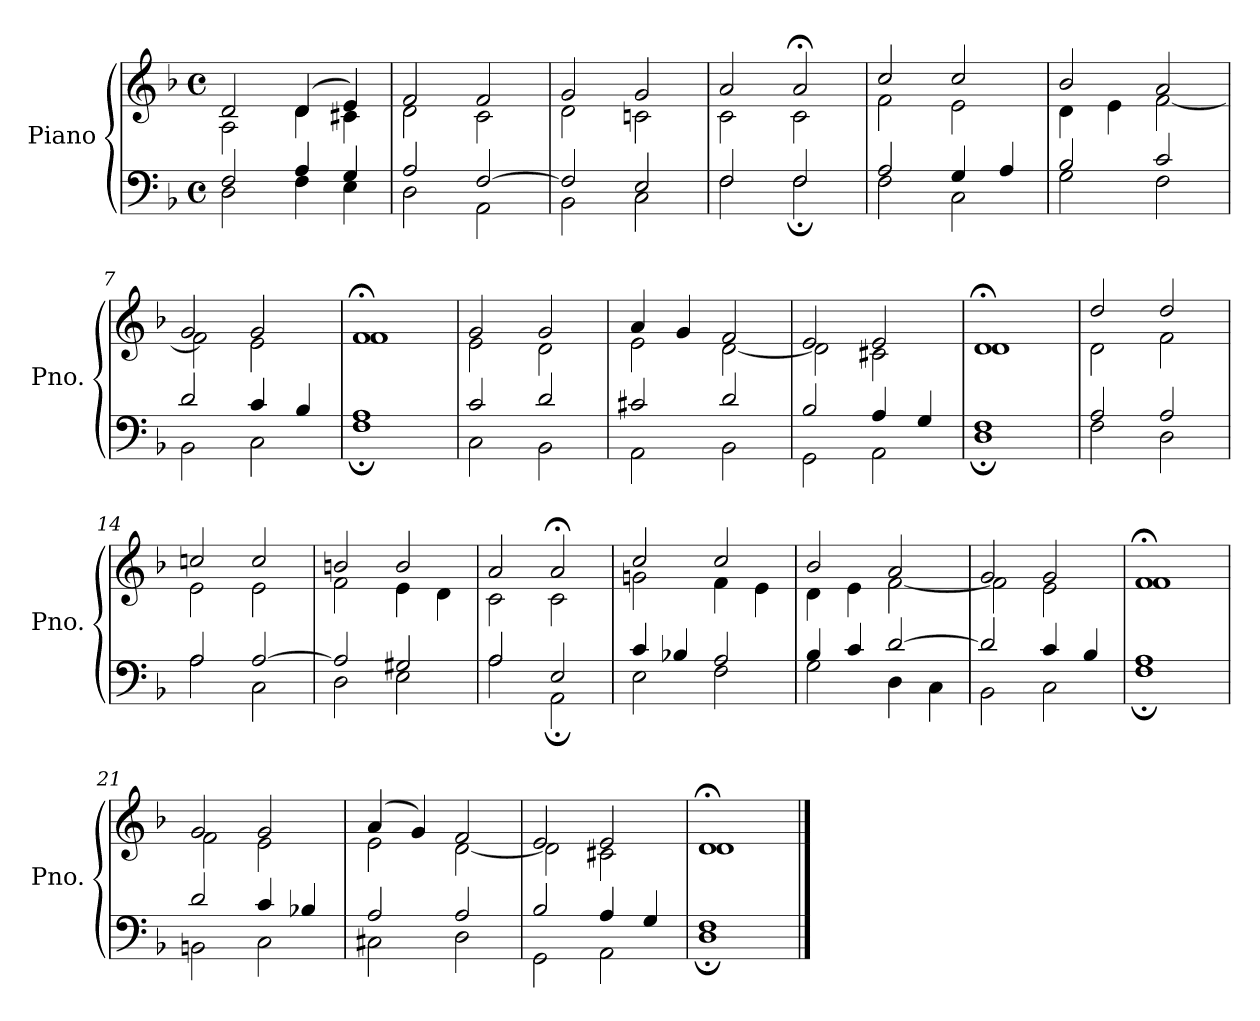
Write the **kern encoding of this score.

**kern	**kern
*part1	*part1
*staff2	*staff1
*I"Piano	*
*I'Pno.	*
*clefF4	*clefG2
*k[b-]	*k[b-]
*M4/4	*M4/4
*met(c)	*met(c)
=1	=1
*^	*^
2F/	2D\	2d/	2A\
4A/	4F\	(4d/	4d\
4G/	4E\	4e/)	4c#X\
=2	=2	=2	=2
2A/	2D\	2f/	2d\
[2F/	2AA\	2f/	2c\
=3	=3	=3	=3
2F/]	2BB-\	2g/	2d\
2E/	2C\	2g/	2cn\
=4	=4	=4	=4
2F/	2F\	2a/	2c\
2F/	2F;\	2a;</	2c\
=5	=5	=5	=5
2A/	2F\	2cc/	2f\
4G/	2C\	2cc/	2e\
4A/	.	.	.
=6	=6	=6	=6
2B-/	2G\	2b-/	4d\
.	.	.	4e\
2c/	2F\	2a/	[2f\
!!LO:LB:g=z	!!
=7	=7	=7	=7
2d/	2BB-\	2g/	2f\]
4c/	2C\	2g/	2e\
4B-/	.	.	.
=8	=8	=8	=8
1A	1F;	1f;<	1f
=9	=9	=9	=9
2c/	2C\	2g/	2e\
2d/	2BB-\	2g/	2d\
=10	=10	=10	=10
2c#X/	2AA\	4a/	2e\
.	.	4g/	.
2d/	2BB-\	2f/	[2d\
=11	=11	=11	=11
2B-/	2GG\	2e/	2d\]
4A/	2AA\	2e/	2c#X\
4G/	.	.	.
=12	=12	=12	=12
1F	1D;	1d;<	1d
!!LO:LB:g=z	!!
=13	=13	=13	=13
2A/	2F\	2dd/	2d\
2A/	2D\	2dd/	2f\
=14	=14	=14	=14
2A/	2A\	2ccn/	2e\
[2A/	2C\	2cc/	2e\
=15	=15	=15	=15
2A/]	2D\	2bn/	2f\
2G#X/	2E\	2b/	4e\
.	.	.	4d\
=16	=16	=16	=16
2A/	2A\	2a/	2c\
2E/	2AA;\	2a;</	2c\
=17	=17	=17	=17
4c/	2E\	2cc/	2gn\
4B-X/	.	.	.
2A/	2F\	2cc/	4f\
.	.	.	4e\
=18	=18	=18	=18
4B-/	2G\	2b-/	4d\
4c/	.	.	4e\
[2d/	4D\	2a/	[2f\
.	4C\	.	.
!!LO:LB:g=z	!!
=19	=19	=19	=19
2d/]	2BB-\	2g/	2f\]
4c/	2C\	2g/	2e\
4B-/	.	.	.
=20	=20	=20	=20
1A	1F;	1f;<	1f
=21	=21	=21	=21
2d/	2BBn\	2g/	2f\
4c/	2C\	2g/	2e\
4B-X/	.	.	.
=22	=22	=22	=22
2A/	2C#X\	(4a/	2e\
.	.	4g/)	.
2A/	2D\	2f/	[2d\
=23	=23	=23	=23
2B-/	2GG\	2e/	2d\]
4A/	2AA\	2e/	2c#X\
4G/	.	.	.
=24	=24	=24	=24
1F	1D;	1d;<	1d
*v	*v	*	*
*	*v	*v
==	==
*-	*-
